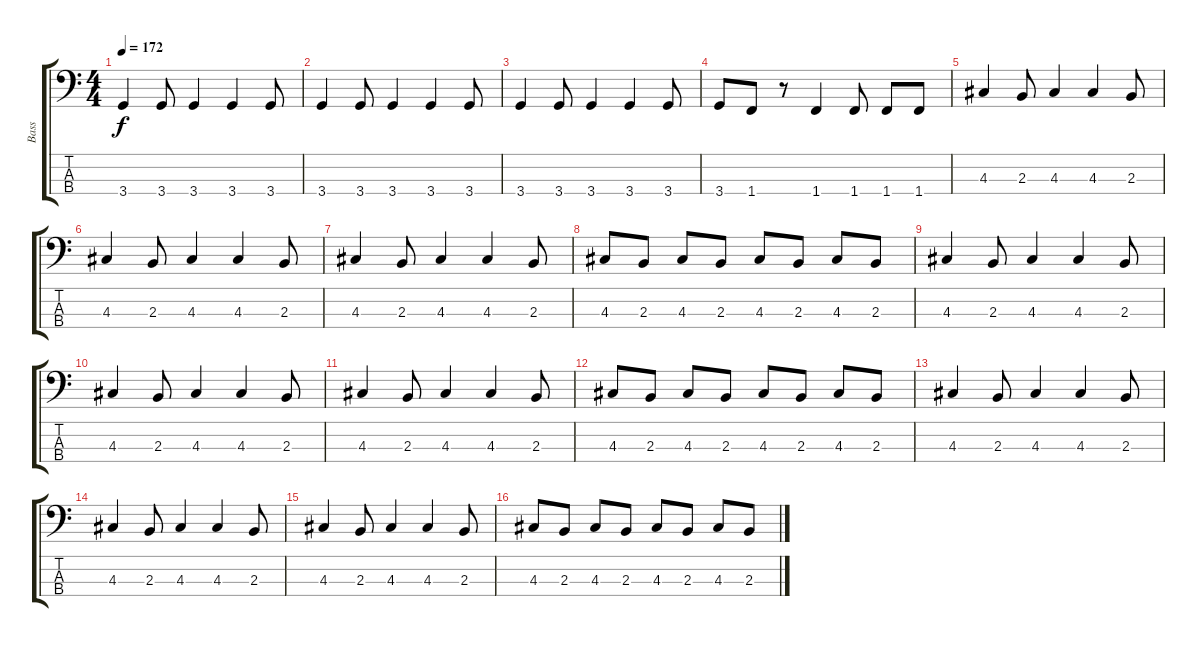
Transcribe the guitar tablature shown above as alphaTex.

\track ("Bass" "Bass") {instrument electricbasspick}
\staff {score tabs}
\tuning (G2 D2 A1 E1) {hide}
\ts (4 4)
\tempo 172
\clef f4
\ks c
3.4.4{dy f} 3.4.8 3.4.4 3.4.4 3.4.8 |
3.4.4 3.4.8 3.4.4 3.4.4 3.4.8 |
3.4.4 3.4.8 3.4.4 3.4.4 3.4.8 |
3.4.8 1.4.8 r.8 1.4.4 1.4.8 1.4.8 1.4.8 |
4.3.4 2.3.8 4.3.4 4.3.4 2.3.8 |
4.3.4 2.3.8 4.3.4 4.3.4 2.3.8 |
4.3.4 2.3.8 4.3.4 4.3.4 2.3.8 |
4.3.8 2.3.8 4.3.8 2.3.8 4.3.8 2.3.8 4.3.8 2.3.8 |
4.3.4 2.3.8 4.3.4 4.3.4 2.3.8 |
4.3.4 2.3.8 4.3.4 4.3.4 2.3.8 |
4.3.4 2.3.8 4.3.4 4.3.4 2.3.8 |
4.3.8 2.3.8 4.3.8 2.3.8 4.3.8 2.3.8 4.3.8 2.3.8 |
4.3.4 2.3.8 4.3.4 4.3.4 2.3.8 |
4.3.4 2.3.8 4.3.4 4.3.4 2.3.8 |
4.3.4 2.3.8 4.3.4 4.3.4 2.3.8 |
4.3.8 2.3.8 4.3.8 2.3.8 4.3.8 2.3.8 4.3.8 2.3.8
